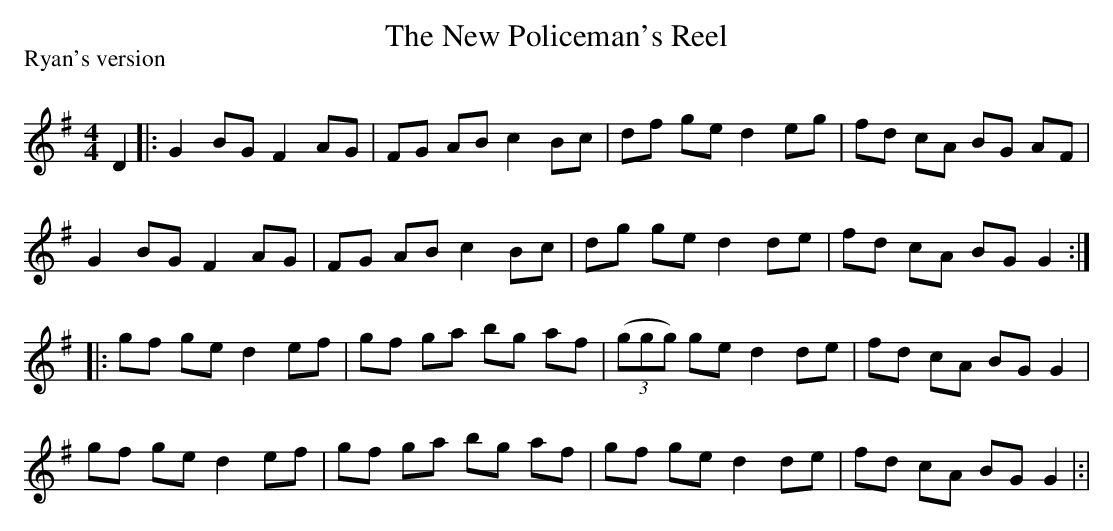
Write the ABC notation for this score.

X:1
T: The New Policeman's Reel
P:Ryan's version
Q: 232
K:G
M:4/4
L:1/8
D2|:G2 BG F2 AG|FG AB c2 Bc|df ge d2 eg|fd cA BG AF|
G2 BG F2 AG|FG AB c2 Bc|dg ge d2 de|fd cA BG G2:|
|:gf ge d2 ef|gf ga bg af|((3ggg) ge d2 de|fd cA BG G2|
gf ge d2 ef|gf ga bg af|gf ge d2 de|fd cA BG G2|:|
